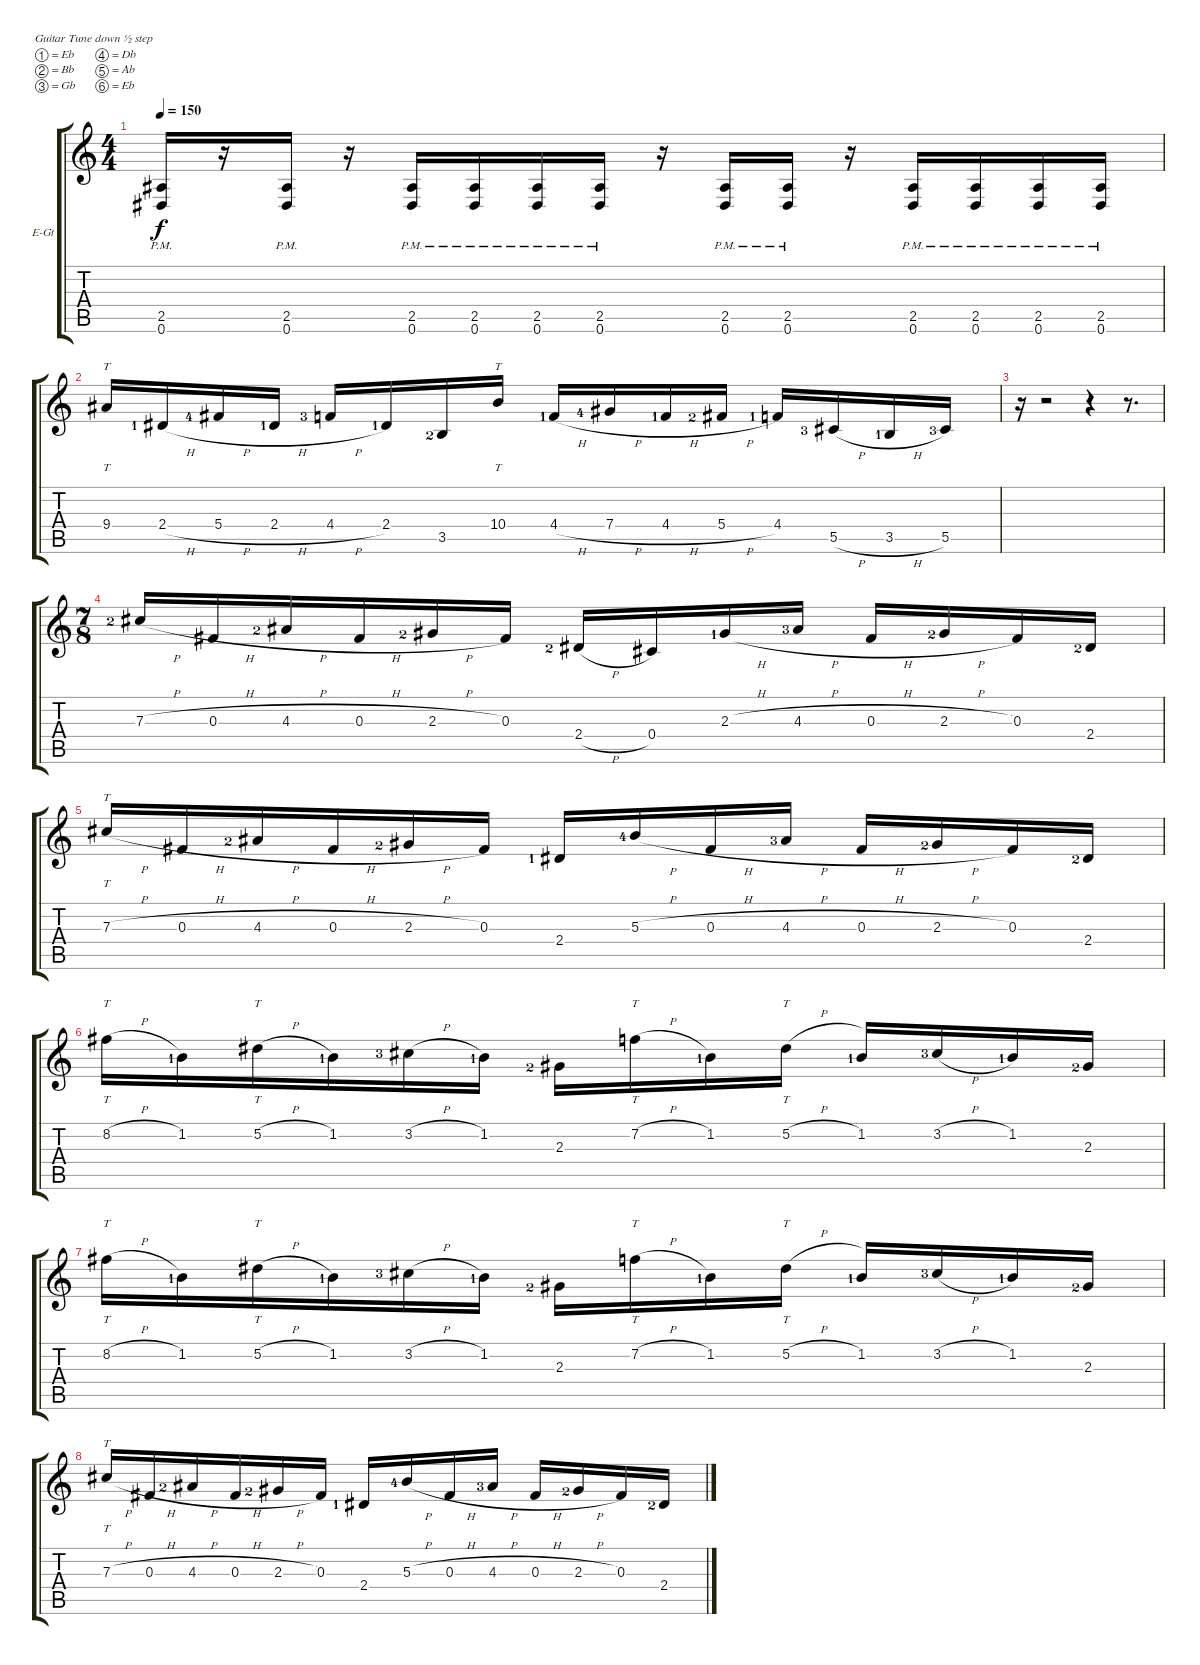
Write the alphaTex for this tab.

\bracketExtendMode groupsimilarinstruments
\firstSystemTrackNameOrientation horizontal
\otherSystemsTrackNameOrientation horizontal
\track ("Luke Hoskin" "E-Gt") {instrument distortionguitar}
\staff {score tabs}
\tuning (Eb4 Bb3 Gb3 Db3 Ab2 Eb2)
\ts (4 4)
\beaming (8 2 2 2 2)
\tempo 150
\clef g2
\ks c
(2.5{pm} 0.6{pm}).16{dy f} r.16 (2.5{pm} 0.6{pm}).16 r.16 (2.5{pm} 0.6{pm}).16 (2.5{pm} 0.6{pm}).16 (2.5{pm} 0.6{pm}).16 (2.5{pm} 0.6{pm}).16 r.16 (2.5{pm} 0.6{pm}).16 (2.5{pm} 0.6{pm}).16 r.16 (2.5{pm} 0.6{pm}).16 (2.5{pm} 0.6{pm}).16 (2.5{pm} 0.6{pm}).16 (2.5{pm} 0.6{pm}).16 |
9.4.16{tt} 2.4{h lf 2}.16 5.4{h lf 5}.16 2.4{h lf 2}.16 4.4{h lf 4}.16 2.4{lf 2}.16 3.5{lf 3}.16 10.4.16{tt} 4.4{h lf 2}.16 7.4{h lf 5}.16 4.4{h lf 2}.16 5.4{h lf 3}.16 4.4{lf 2}.16 5.5{h lf 4}.16 3.5{h lf 2}.16 5.5{lf 4}.16 |
r.16 r.2 r.4 r.8{d} |
\ts (7 8)
\beaming (8 3 2 2)
7.3{h lf 3}.16 0.3{h}.16 4.3{h lf 3}.16 0.3{h}.16 2.3{h lf 3}.16 0.3.16 2.4{h lf 3}.16 0.4.16 2.3{h lf 2}.16 4.3{h lf 4}.16 0.3{h}.16 2.3{h lf 3}.16 0.3.16 2.4{lf 3}.16 |
7.3{h}.16{tt} 0.3{h}.16 4.3{h lf 3}.16 0.3{h}.16 2.3{h lf 3}.16 0.3.16 2.4{lf 2}.16 5.3{h lf 5}.16 0.3{h}.16 4.3{h lf 4}.16 0.3{h}.16 2.3{h lf 3}.16 0.3.16 2.4{lf 3}.16 |
8.2{h}.16{tt} 1.2{lf 2}.16 5.2{h}.16{tt} 1.2{lf 2}.16 3.2{h lf 4}.16 1.2{lf 2}.16 2.3{lf 3}.16 7.2{h}.16{tt} 1.2{lf 2}.16 5.2{h}.16{tt} 1.2{lf 2}.16 3.2{h lf 4}.16 1.2{lf 2}.16 2.3{lf 3}.16 |
8.2{h}.16{tt} 1.2{lf 2}.16 5.2{h}.16{tt} 1.2{lf 2}.16 3.2{h lf 4}.16 1.2{lf 2}.16 2.3{lf 3}.16 7.2{h}.16{tt} 1.2{lf 2}.16 5.2{h}.16{tt} 1.2{lf 2}.16 3.2{h lf 4}.16 1.2{lf 2}.16 2.3{lf 3}.16 |
7.3{h}.16{tt} 0.3{h}.16 4.3{h lf 3}.16 0.3{h}.16 2.3{h lf 3}.16 0.3.16 2.4{lf 2}.16 5.3{h lf 5}.16 0.3{h}.16 4.3{h lf 4}.16 0.3{h}.16 2.3{h lf 3}.16 0.3.16 2.4{lf 3}.16
